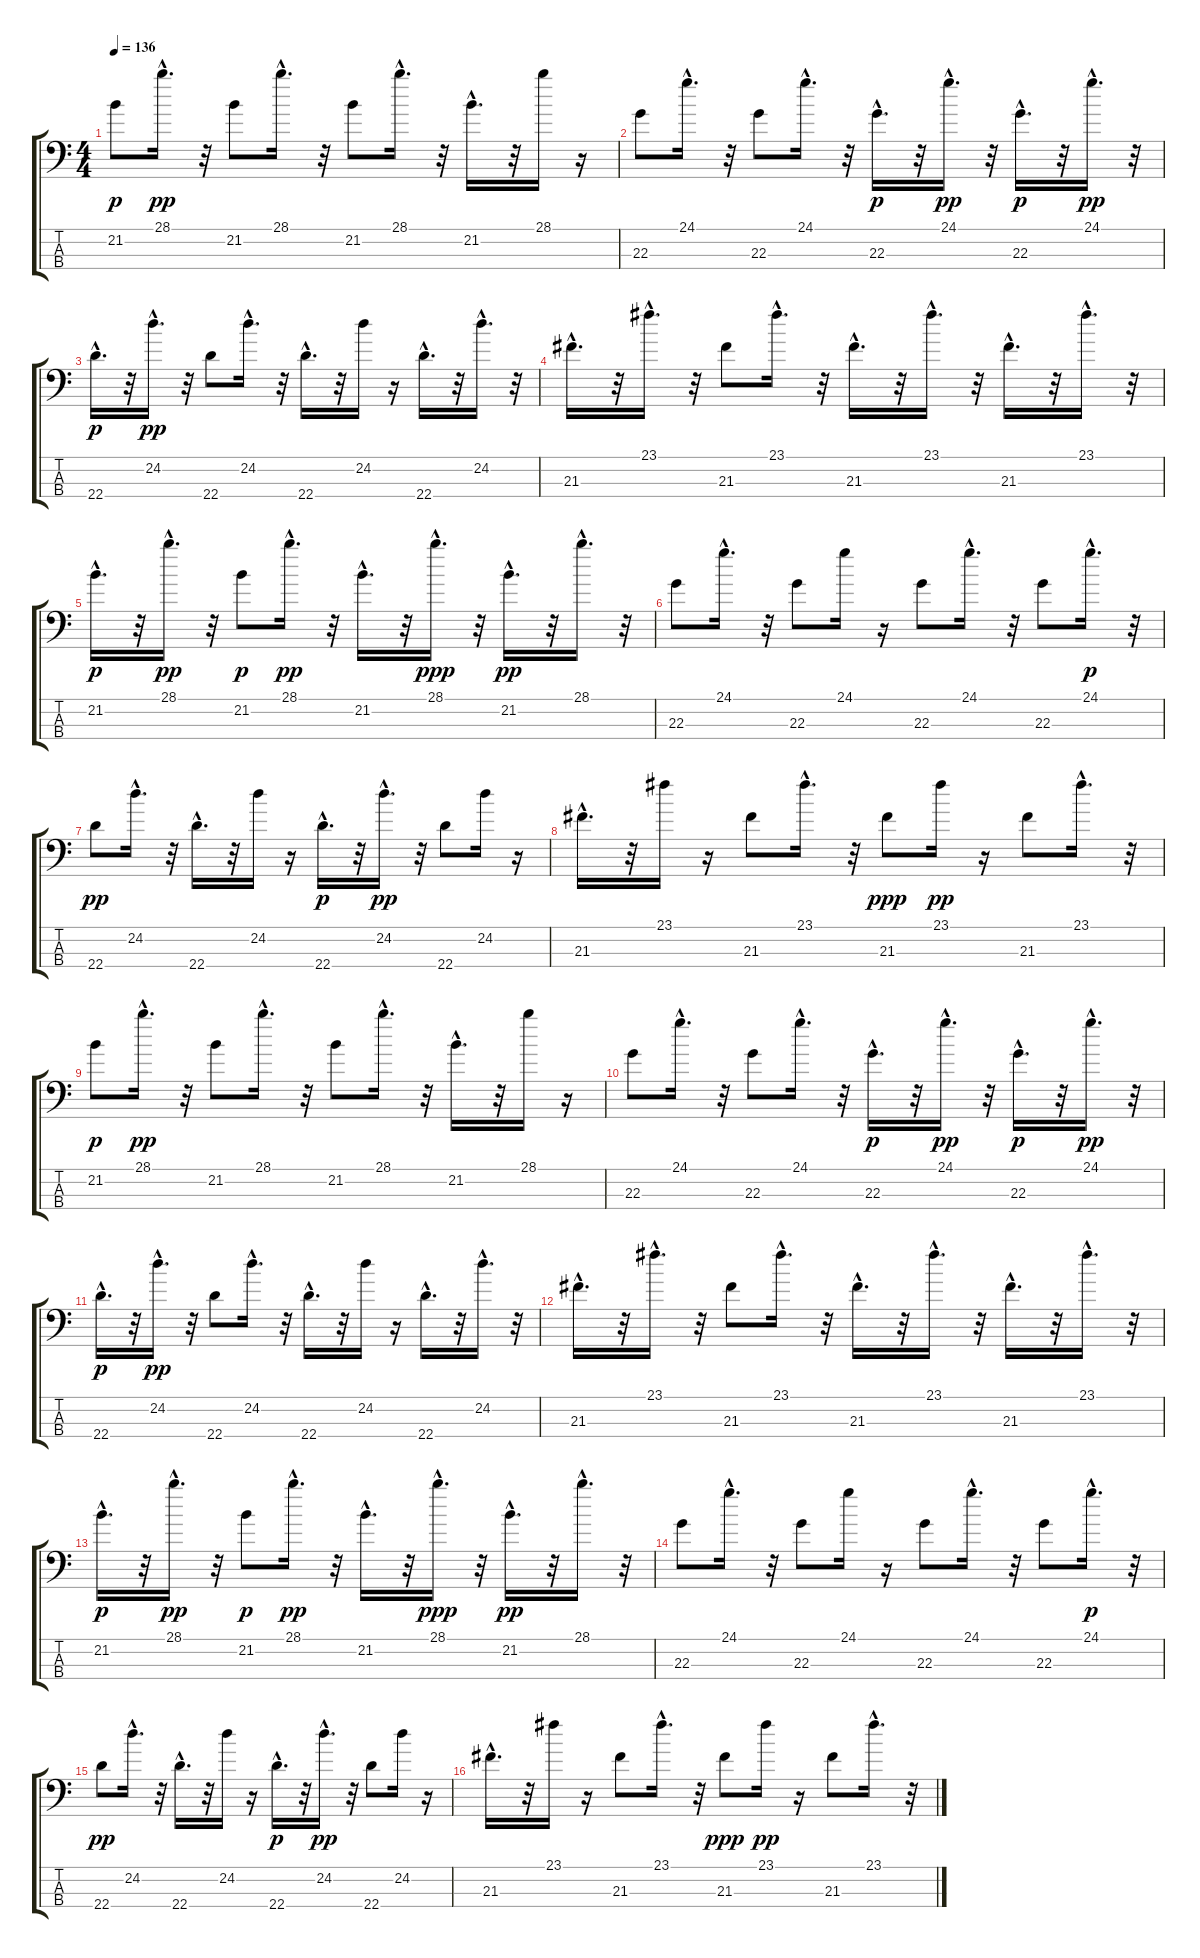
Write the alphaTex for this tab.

\track "" {instrument synthbass1}
\staff {score tabs}
\tuning (G2 D2 A1 E1) {hide}
\ts (4 4)
\tempo 136
\clef f4
\ks c
21.2.8{dy p} 28.1{hac}.16{d dy pp} r.32 21.2.8 28.1{hac}.16{d} r.32 21.2.8 28.1{hac}.16{d} r.32 21.2{hac}.16{d} r.32 28.1.16 r.16 |
22.3.8 24.1{hac}.16{d} r.32 22.3.8 24.1{hac}.16{d} r.32 22.3{hac}.16{d dy p} r.32 24.1{hac}.16{d dy pp} r.32 22.3{hac}.16{d dy p} r.32 24.1{hac}.16{d dy pp} r.32 |
22.4{hac}.16{d dy p} r.32 24.2{hac}.16{d dy pp} r.32 22.4.8 24.2{hac}.16{d} r.32 22.4{hac}.16{d} r.32 24.2.16 r.16 22.4{hac}.16{d} r.32 24.2{hac}.16{d} r.32 |
21.3{hac}.16{d} r.32 23.1{hac}.16{d} r.32 21.3.8 23.1{hac}.16{d} r.32 21.3{hac}.16{d} r.32 23.1{hac}.16{d} r.32 21.3{hac}.16{d} r.32 23.1{hac}.16{d} r.32 |
21.2{hac}.16{d dy p} r.32 28.1{hac}.16{d dy pp} r.32 21.2.8{dy p} 28.1{hac}.16{d dy pp} r.32 21.2{hac}.16{d} r.32 28.1{hac}.16{d dy ppp} r.32 21.2{hac}.16{d dy pp} r.32 28.1{hac}.16{d} r.32 |
22.3.8 24.1{hac}.16{d} r.32 22.3.8 24.1.16 r.16 22.3.8 24.1{hac}.16{d} r.32 22.3.8 24.1{hac}.16{d dy p} r.32 |
22.4.8{dy pp} 24.2{hac}.16{d} r.32 22.4{hac}.16{d} r.32 24.2.16 r.16 22.4{hac}.16{d dy p} r.32 24.2{hac}.16{d dy pp} r.32 22.4.8 24.2.16 r.16 |
21.3{hac}.16{d} r.32 23.1.16 r.16 21.3.8 23.1{hac}.16{d} r.32 21.3.8{dy ppp} 23.1.16{dy pp} r.16 21.3.8 23.1{hac}.16{d} r.32 |
21.2.8{dy p} 28.1{hac}.16{d dy pp} r.32 21.2.8 28.1{hac}.16{d} r.32 21.2.8 28.1{hac}.16{d} r.32 21.2{hac}.16{d} r.32 28.1.16 r.16 |
22.3.8 24.1{hac}.16{d} r.32 22.3.8 24.1{hac}.16{d} r.32 22.3{hac}.16{d dy p} r.32 24.1{hac}.16{d dy pp} r.32 22.3{hac}.16{d dy p} r.32 24.1{hac}.16{d dy pp} r.32 |
22.4{hac}.16{d dy p} r.32 24.2{hac}.16{d dy pp} r.32 22.4.8 24.2{hac}.16{d} r.32 22.4{hac}.16{d} r.32 24.2.16 r.16 22.4{hac}.16{d} r.32 24.2{hac}.16{d} r.32 |
21.3{hac}.16{d} r.32 23.1{hac}.16{d} r.32 21.3.8 23.1{hac}.16{d} r.32 21.3{hac}.16{d} r.32 23.1{hac}.16{d} r.32 21.3{hac}.16{d} r.32 23.1{hac}.16{d} r.32 |
21.2{hac}.16{d dy p} r.32 28.1{hac}.16{d dy pp} r.32 21.2.8{dy p} 28.1{hac}.16{d dy pp} r.32 21.2{hac}.16{d} r.32 28.1{hac}.16{d dy ppp} r.32 21.2{hac}.16{d dy pp} r.32 28.1{hac}.16{d} r.32 |
22.3.8 24.1{hac}.16{d} r.32 22.3.8 24.1.16 r.16 22.3.8 24.1{hac}.16{d} r.32 22.3.8 24.1{hac}.16{d dy p} r.32 |
22.4.8{dy pp} 24.2{hac}.16{d} r.32 22.4{hac}.16{d} r.32 24.2.16 r.16 22.4{hac}.16{d dy p} r.32 24.2{hac}.16{d dy pp} r.32 22.4.8 24.2.16 r.16 |
21.3{hac}.16{d} r.32 23.1.16 r.16 21.3.8 23.1{hac}.16{d} r.32 21.3.8{dy ppp} 23.1.16{dy pp} r.16 21.3.8 23.1{hac}.16{d} r.32
